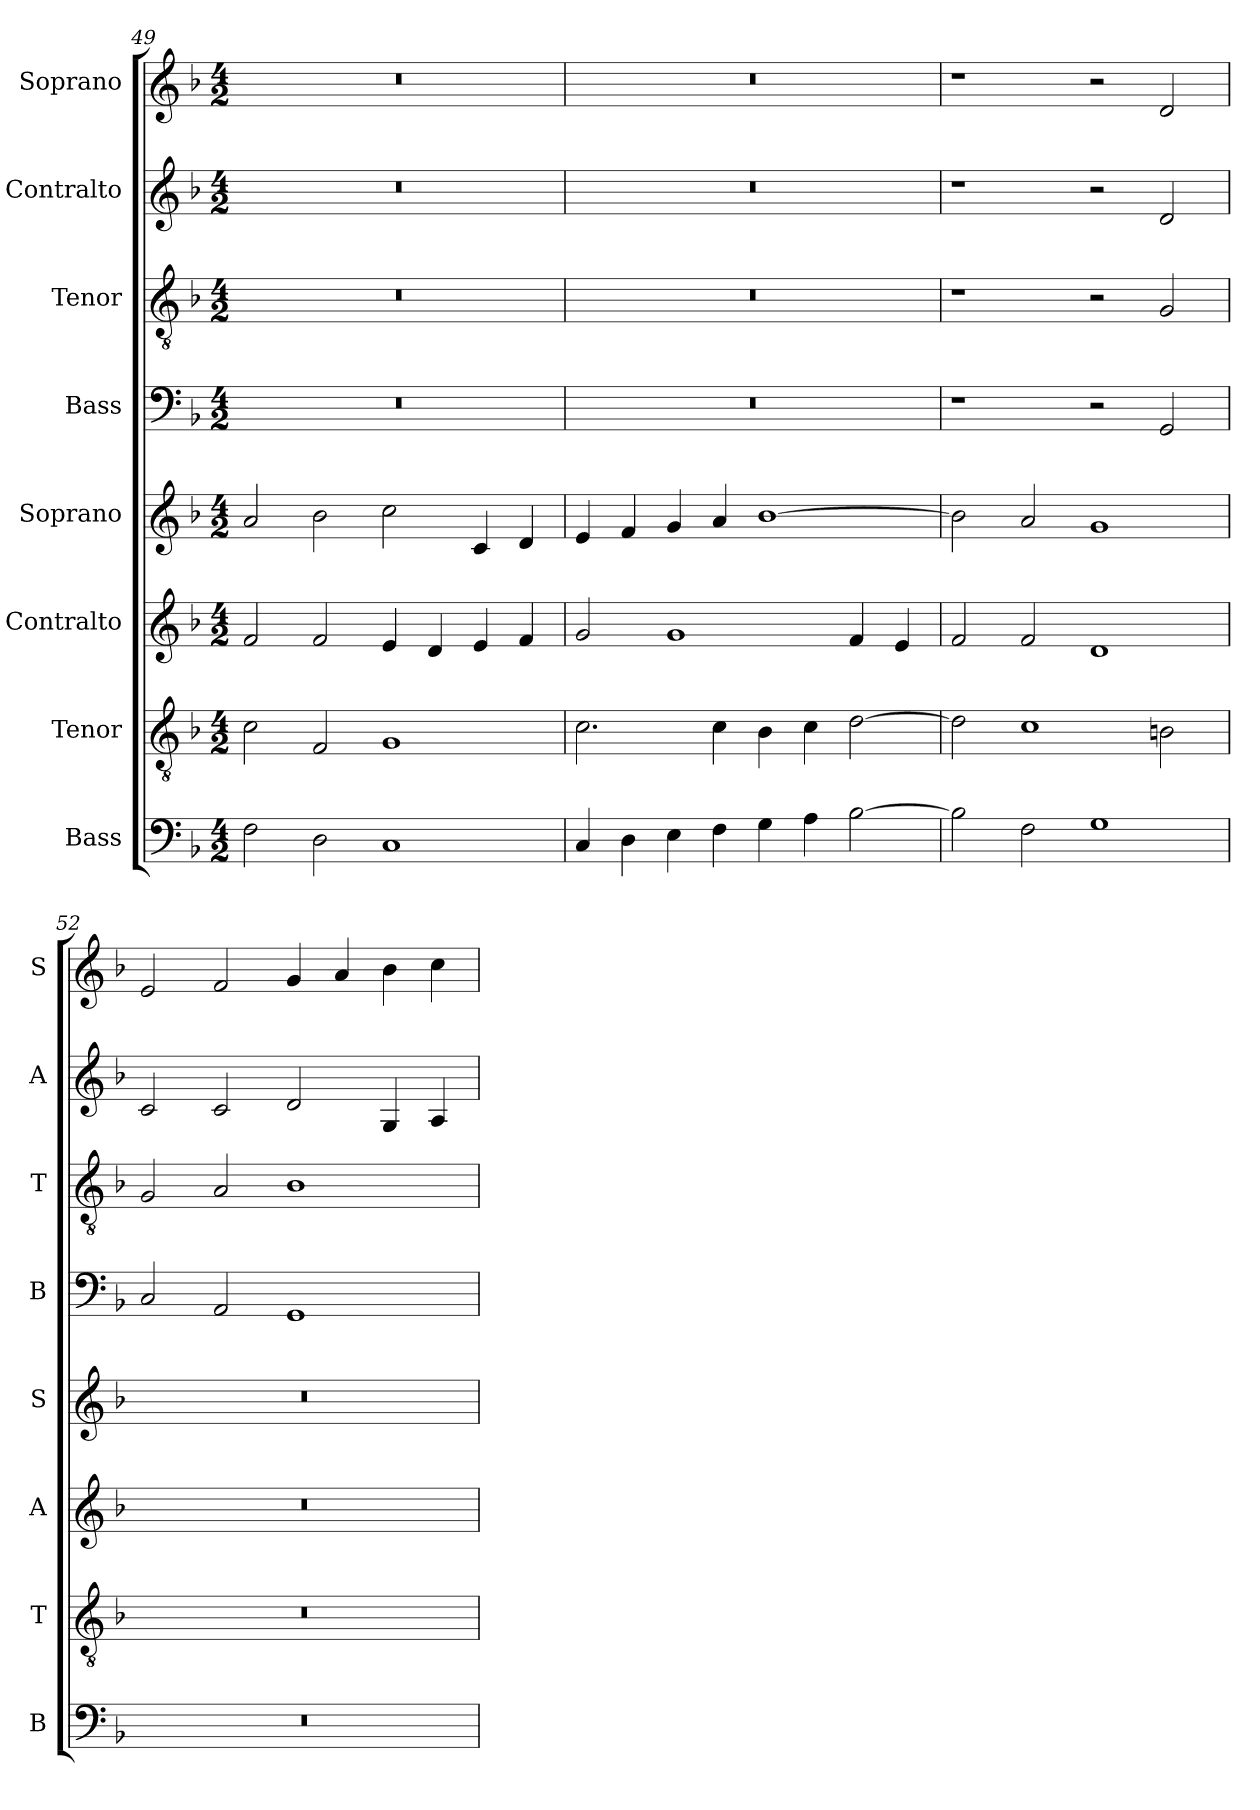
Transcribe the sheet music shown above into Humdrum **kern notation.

**kern	**kern	**kern	**kern	**kern	**kern	**kern	**kern
*part8	*part7	*part6	*part5	*part4	*part3	*part2	*part1
*staff8	*staff7	*staff6	*staff5	*staff4	*staff3	*staff2	*staff1
*I"Bass	*I"Tenor	*I"Contralto	*I"Soprano	*I"Bass	*I"Tenor	*I"Contralto	*I"Soprano
*I'B	*I'T	*I'A	*I'S	*I'B	*I'T	*I'A	*I'S
*clefF4	*clefGv2	*clefG2	*clefG2	*clefF4	*clefGv2	*clefG2	*clefG2
*k[b-]	*k[b-]	*k[b-]	*k[b-]	*k[b-]	*k[b-]	*k[b-]	*k[b-]
*F:ion	*F:ion	*F:ion	*F:ion	*F:ion	*F:ion	*F:ion	*F:ion
*M4/2	*M4/2	*M4/2	*M4/2	*M4/2	*M4/2	*M4/2	*M4/2
=49	=49	=49	=49	=49	=49	=49	=49
2F	2c	2f	2a	0r	0r	0r	0r
2D	2F	2f	2b-	.	.	.	.
1C	1G	4e	2cc	.	.	.	.
.	.	4d	.	.	.	.	.
.	.	4e	4c	.	.	.	.
.	.	4f	4d	.	.	.	.
=50	=50	=50	=50	=50	=50	=50	=50
4C	2.c	2g	4e	0r	0r	0r	0r
4D	.	.	4f	.	.	.	.
4E	.	1g	4g	.	.	.	.
4F	4c	.	4a	.	.	.	.
4G	4B-	.	[1b-	.	.	.	.
4A	4c	.	.	.	.	.	.
[2B-	[2d	4f	.	.	.	.	.
.	.	4e	.	.	.	.	.
=51	=51	=51	=51	=51	=51	=51	=51
2B-]	2d]	2f	2b-]	1r	1r	1r	1r
2F	1c	2f	2a	.	.	.	.
1G	.	1d	1g	2r	2r	2r	2r
.	2Bn	.	.	2GG	2G	2d	2d
=52	=52	=52	=52	=52	=52	=52	=52
0r	0r	0r	0r	2C	2G	2c	2e
.	.	.	.	2AA	2A	2c	2f
.	.	.	.	1GG	1B-	2d	4g
.	.	.	.	.	.	.	4a
.	.	.	.	.	.	4G	4b-
.	.	.	.	.	.	4A	4cc
=	=	=	=	=	=	=	=
*-	*-	*-	*-	*-	*-	*-	*-
